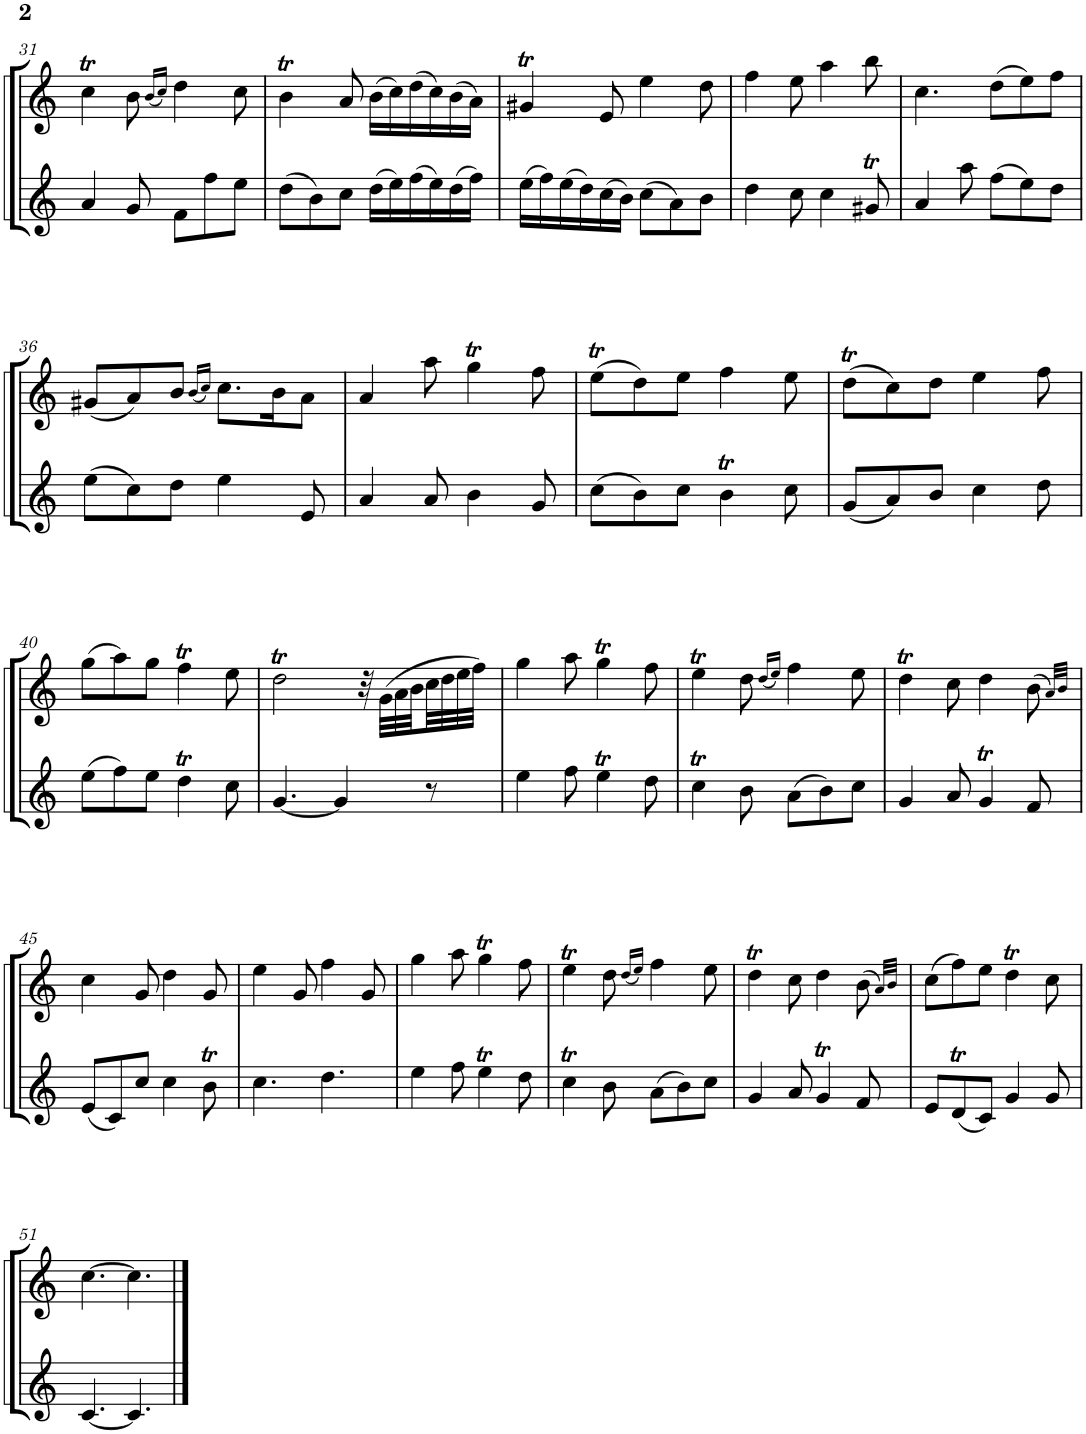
**kern	**kern
*part2	*part1
*staff2	*staff1
*I"Tenor 2	*I"Tenor 1
!!LO:PB:g=z
*clefG2	*clefG2
*k[]	*k[]
*M6/8	*M6/8
=31	=31
4a/	4ccT\
8g/	8b\
.	(16qb/LL
.	16qcc/JJ)
8f\L	4dd\
8ff\	.
8ee\J	8cc\
=32	=32
(8dd\L	4bt\
8b\)	.
8cc\J	8a/
(16dd\LL	(16b\LL
16ee\)	16cc\)
(16ff\	(16dd\
16ee\)	16cc\)
(16dd\	(16b\
16ff\JJ)	16a\JJ)
=33	=33
(16ee\LL	4g#Xt/
16ff\)	.
(16ee\	.
16dd\)	.
(16cc\	8e/
16b\JJ)	.
(8cc\L	4ee\
8a\)	.
8b\J	8dd\
=34	=34
4dd\	4ff\
8cc\	8ee\
4cc\	4aa\
8g#Xt/	8bb\
=35	=35
4a/	4.cc\
8aa\	.
(8ff\L	(8dd\L
8ee\)	8ee\)
8dd\J	8ff\J
!!LO:LB:g=z
=36	=36
(8ee\L	(8g#X/L
8cc\)	8a/)
8dd\J	8b/J
.	(16qb/LL
.	16qcc/JJ)
4ee\	8.cc\L
.	16b\K
8e/	8a\J
=37	=37
4a/	4a/
8a/	8aa\
4b\	4ggT\
8g/	8ff\
=38	=38
(8cc\L	(8eet\L
8b\)	8dd\)
8cc\J	8ee\J
4bt\	4ff\
8cc\	8ee\
=39	=39
(8g/L	(8ddT\L
8a/)	8cc\)
8b/J	8dd\J
4cc\	4ee\
8dd\	8ff\
!!LO:LB:g=z
=40	=40
(8ee\L	(8gg\L
8ff\)	8aa\)
8ee\J	8gg\J
4ddT\	4ffT\
8cc\	8ee\
=41	=41
[4.g/	2ddT\
4g/]	.
.	32r
.	(32g\LLL
.	32a\
.	32b\
8r	32cc\
.	32dd\
.	32ee\
.	32ff\JJJ)
=42	=42
4ee\	4gg\
8ff\	8aa\
4eet\	4ggT\
8dd\	8ff\
=43	=43
4ccT\	4eet\
8b\	8dd\
.	(16qdd/LL
.	16qee/JJ)
(8a\L	4ff\
8b\)	.
8cc\J	8ee\
=44	=44
4g/	4ddT\
8a/	8cc\
4gT/	4dd\
8f/	(8b\
.	32qa/LLL)
.	32qb/JJJ
!!LO:LB:g=z
=45	=45
(8e/L	4cc\
8c/)	.
8cc/J	8g/
4cc\	4dd\
8bt\	8g/
=46	=46
4.cc\	4ee\
.	8g/
4.dd\	4ff\
.	8g/
=47	=47
4ee\	4gg\
8ff\	8aa\
4eet\	4ggT\
8dd\	8ff\
=48	=48
4ccT\	4eet\
8b\	8dd\
.	(16qdd/LL
.	16qee/JJ)
(8a\L	4ff\
8b\)	.
8cc\J	8ee\
=49	=49
4g/	4ddT\
8a/	8cc\
4gT/	4dd\
8f/	(8b\
.	32qa/LLL)
.	32qb/JJJ
=50	=50
8e/L	(8cc\L
(8dT/	8ff\)
8c/J)	8ee\J
4g/	4ddT\
8g/	8cc\
!!LO:LB:g=z
=51	=51
[4.c/	[4.cc\
4.c/]	4.cc\]
==	==
*-	*-
